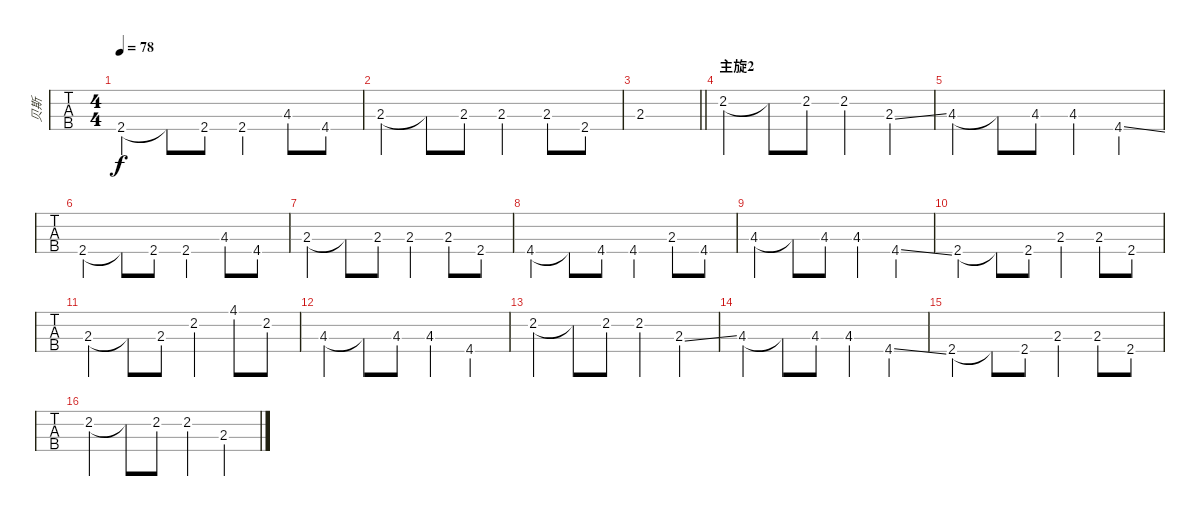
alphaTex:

\track ("贝斯" "贝斯") {instrument electricbassfinger}
\staff {tabs}
\tuning (G2 D2 A1 E1) {hide}
\ts (4 4)
\tempo 78
\clef f4
\ks e
2.4.4{dy f} 2.4{t}.8 2.4.8 2.4.4 4.3.8 4.4.8 |
2.3.4 2.3{t}.8 2.3.8 2.3.4 2.3.8 2.4.8 |
\barLineRight lightlight
2.3.1 |
\section ("" "主旋2")
2.2.4 2.2{t}.8 2.2.8 2.2.4 2.3{ss}.4 |
4.3.4 4.3{t}.8 4.3.8 4.3.4 4.4{ss}.4 |
2.4.4 2.4{t}.8 2.4.8 2.4.4 4.3.8 4.4.8 |
2.3.4 2.3{t}.8 2.3.8 2.3.4 2.3.8 2.4.8 |
4.4.4 4.4{t}.8 4.4.8 4.4.4 2.3.8 4.4.8 |
4.3.4 4.3{t}.8 4.3.8 4.3.4 4.4{ss}.4 |
2.4.4 2.4{t}.8 2.4.8 2.3.4 2.3.8 2.4.8 |
2.3.4 2.3{t}.8 2.3.8 2.2.4 4.1.8 2.2.8 |
4.3.4 4.3{t}.8 4.3.8 4.3.4 4.4.4 |
2.2.4 2.2{t}.8 2.2.8 2.2.4 2.3{ss}.4 |
4.3.4 4.3{t}.8 4.3.8 4.3.4 4.4{ss}.4 |
2.4.4 2.4{t}.8 2.4.8 2.3.4 2.3.8 2.4.8 |
2.2.4 2.2{t}.8 2.2.8 2.2.4 2.3{ss}.4
